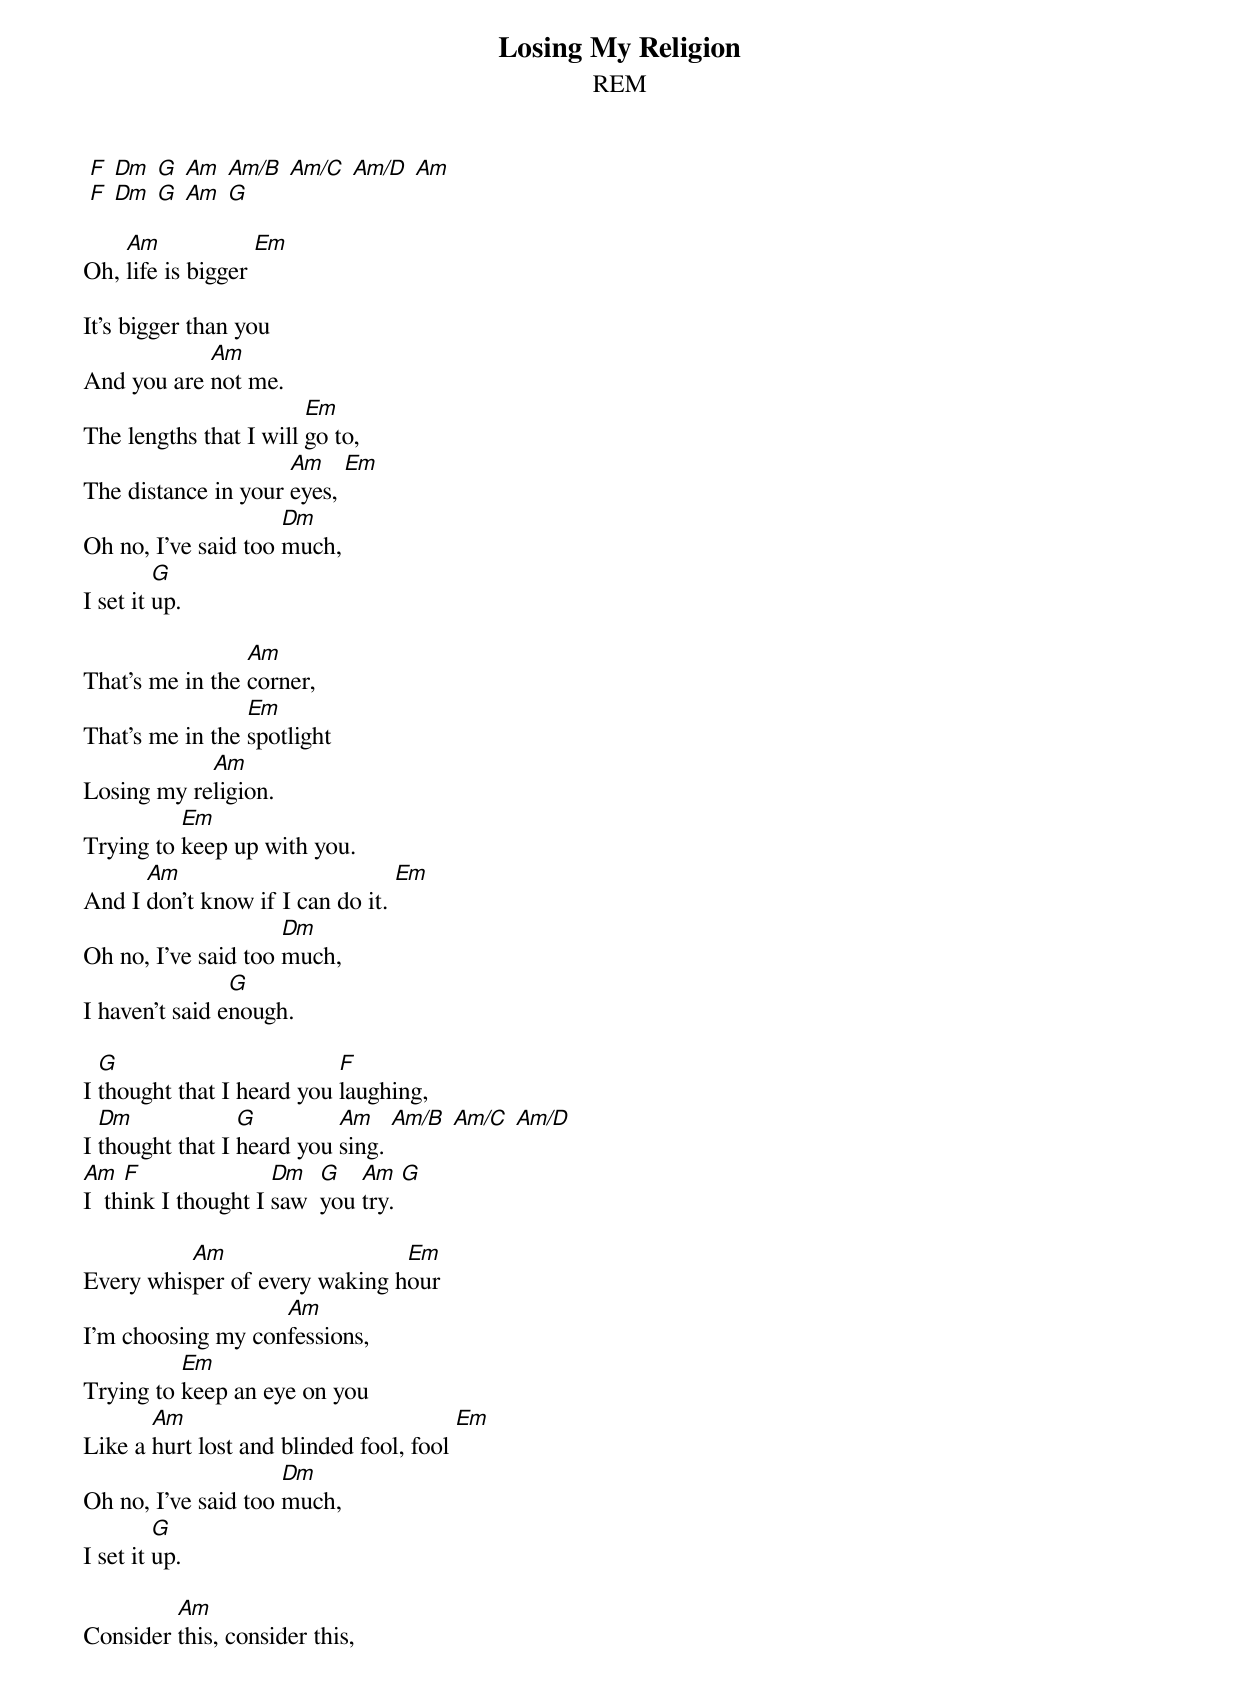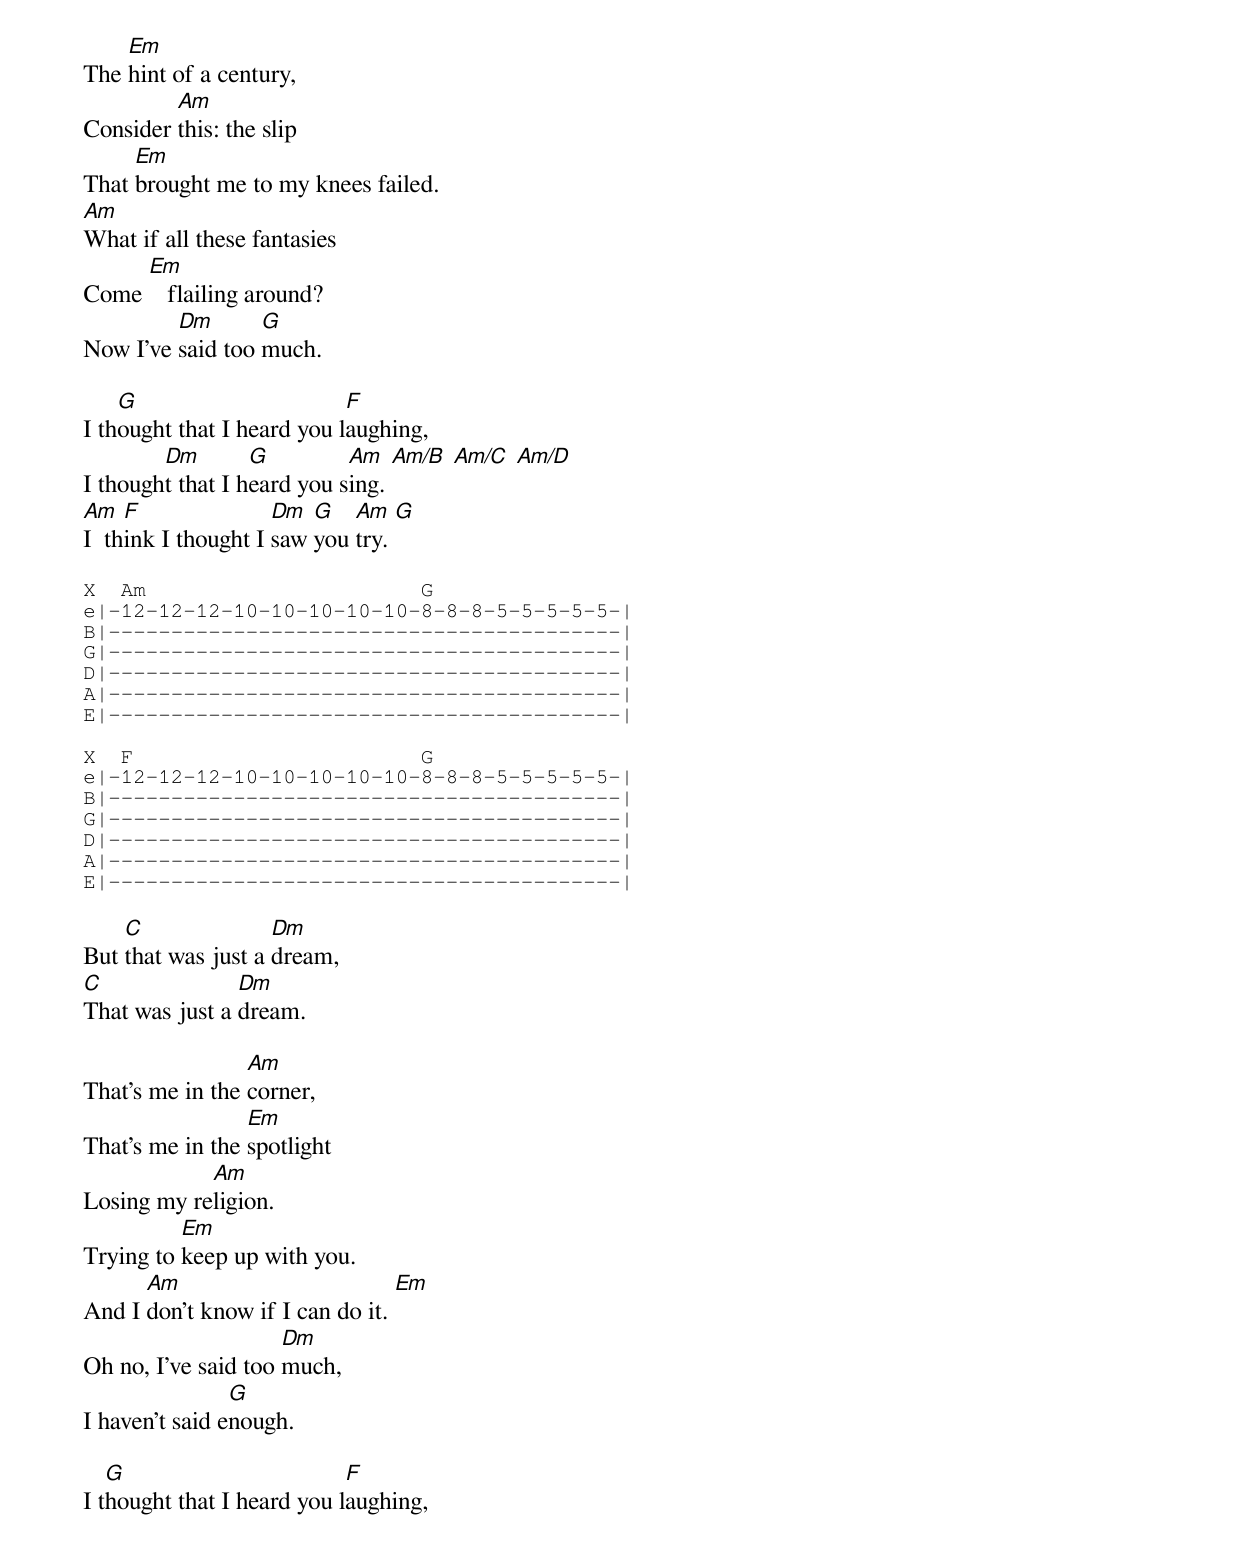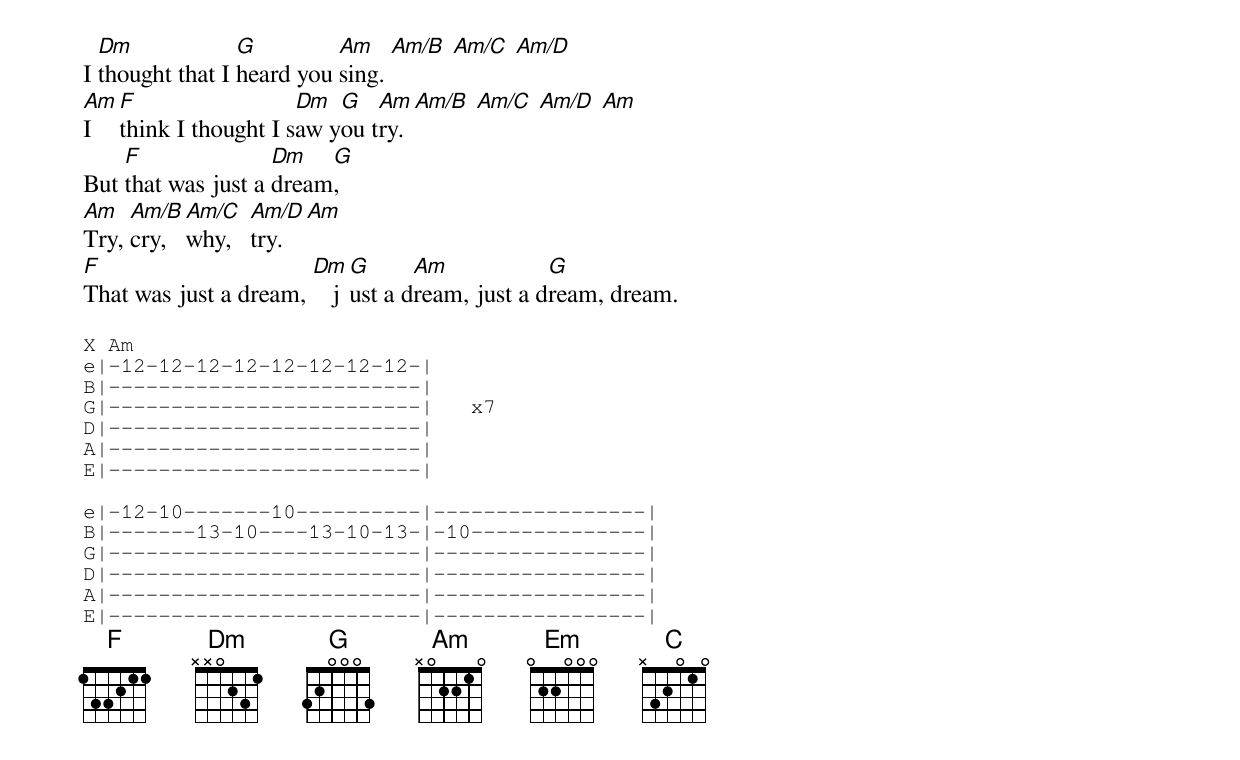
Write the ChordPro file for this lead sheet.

{title: Losing My Religion}
{subtitle: REM}

 [F] [Dm] [G] [Am] [Am/B] [Am/C] [Am/D] [Am]
 [F] [Dm] [G] [Am] [G]

Oh, [Am]life is bigger [Em]

It's bigger than you
And you are [Am]not me.
The lengths that I will [Em]go to,
The distance in your [Am]eyes, [Em]
Oh no, I've said too [Dm]much,
I set it [G]up.

That's me in the [Am]corner,
That's me in the [Em]spotlight
Losing my re[Am]ligion.
Trying to [Em]keep up with you.
And I [Am]don't know if I can do it. [Em]
Oh no, I've said too [Dm]much,
I haven't said e[G]nough.

I [G]thought that I heard you [F]laughing,
I [Dm]thought that I [G]heard you [Am]sing. [Am/B] [Am/C] [Am/D]
[Am]I  th[F]ink I thought I [Dm]saw  [G]you [Am]try. [G]

Every whis[Am]per of every waking h[Em]our
I'm choosing my con[Am]fessions,
Trying to [Em]keep an eye on you
Like a [Am]hurt lost and blinded fool, fool [Em]
Oh no, I've said too [Dm]much,
I set it [G]up.

Consider [Am]this, consider this,
The [Em]hint of a century,
Consider [Am]this: the slip
That [Em]brought me to my knees failed.
[Am]What if all these fantasies
Come [Em]   flailing around?
Now I've [Dm]said too [G]much.

I th[G]ought that I heard you l[F]aughing,
I though[Dm]t that I h[G]eard you s[Am]ing. [Am/B] [Am/C] [Am/D]
[Am]I  th[F]ink I thought I [Dm]saw [G]you [Am]try. [G]

{sot}
X  Am                      G
e|-12-12-12-10-10-10-10-10-8-8-8-5-5-5-5-5-|
B|-----------------------------------------|
G|-----------------------------------------|
D|-----------------------------------------|
A|-----------------------------------------|
E|-----------------------------------------|

X  F                       G
e|-12-12-12-10-10-10-10-10-8-8-8-5-5-5-5-5-|
B|-----------------------------------------|
G|-----------------------------------------|
D|-----------------------------------------|
A|-----------------------------------------|
E|-----------------------------------------|
{eot}

But [C]that was just a [Dm]dream,
[C]That was just a [Dm]dream.

That's me in the [Am]corner,
That's me in the [Em]spotlight
Losing my re[Am]ligion.
Trying to [Em]keep up with you.
And I [Am]don't know if I can do it. [Em]
Oh no, I've said too [Dm]much,
I haven't said e[G]nough.

I t[G]hought that I heard you l[F]aughing,
I [Dm]thought that I [G]heard you [Am]sing. [Am/B] [Am/C] [Am/D]
[Am]I  [F]think I thought I s[Dm]aw y[G]ou t[Am]ry. [Am/B] [Am/C] [Am/D] [Am]
But [F]that was just a [Dm]dream[G],
[Am]Try, [Am/B]cry,   [Am/C]why,   [Am/D]try. [Am]
[F]That was just a dream, [Dm]   j[G]ust a d[Am]ream, just a d[G]ream, dream.

{sot}
X Am
e|-12-12-12-12-12-12-12-12-|
B|-------------------------|
G|-------------------------|   x7
D|-------------------------|
A|-------------------------|
E|-------------------------|

e|-12-10-------10----------|-----------------|
B|-------13-10----13-10-13-|-10--------------|
G|-------------------------|-----------------|
D|-------------------------|-----------------|
A|-------------------------|-----------------|
E|-------------------------|-----------------|
{eot}
